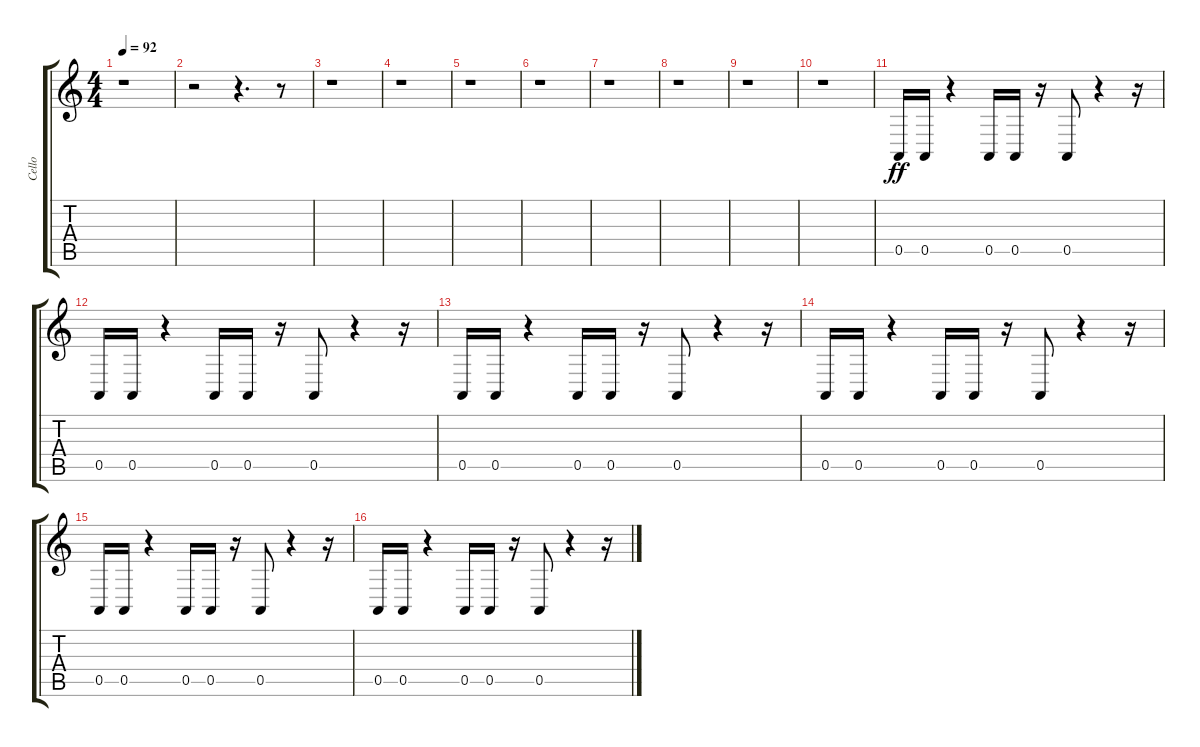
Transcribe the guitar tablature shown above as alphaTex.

\track ("Cello" "Cello") {instrument cello}
\staff {score tabs}
\tuning (E4 B3 G3 D3 A2 E2) {hide}
\ts (4 4)
\tempo 92
\clef g2
\ks c
r.1{dy ff} |
r.2 r.4{d} r.8 |
r.1 |
r.1 |
r.1 |
r.1 |
r.1 |
r.1 |
r.1 |
r.1 |
0.5.16 0.5.16 r.4 0.5.16 0.5.16 r.16 0.5.8 r.4 r.16 |
0.5.16 0.5.16 r.4 0.5.16 0.5.16 r.16 0.5.8 r.4 r.16 |
0.5.16 0.5.16 r.4 0.5.16 0.5.16 r.16 0.5.8 r.4 r.16 |
0.5.16 0.5.16 r.4 0.5.16 0.5.16 r.16 0.5.8 r.4 r.16 |
0.5.16 0.5.16 r.4 0.5.16 0.5.16 r.16 0.5.8 r.4 r.16 |
0.5.16 0.5.16 r.4 0.5.16 0.5.16 r.16 0.5.8 r.4 r.16
